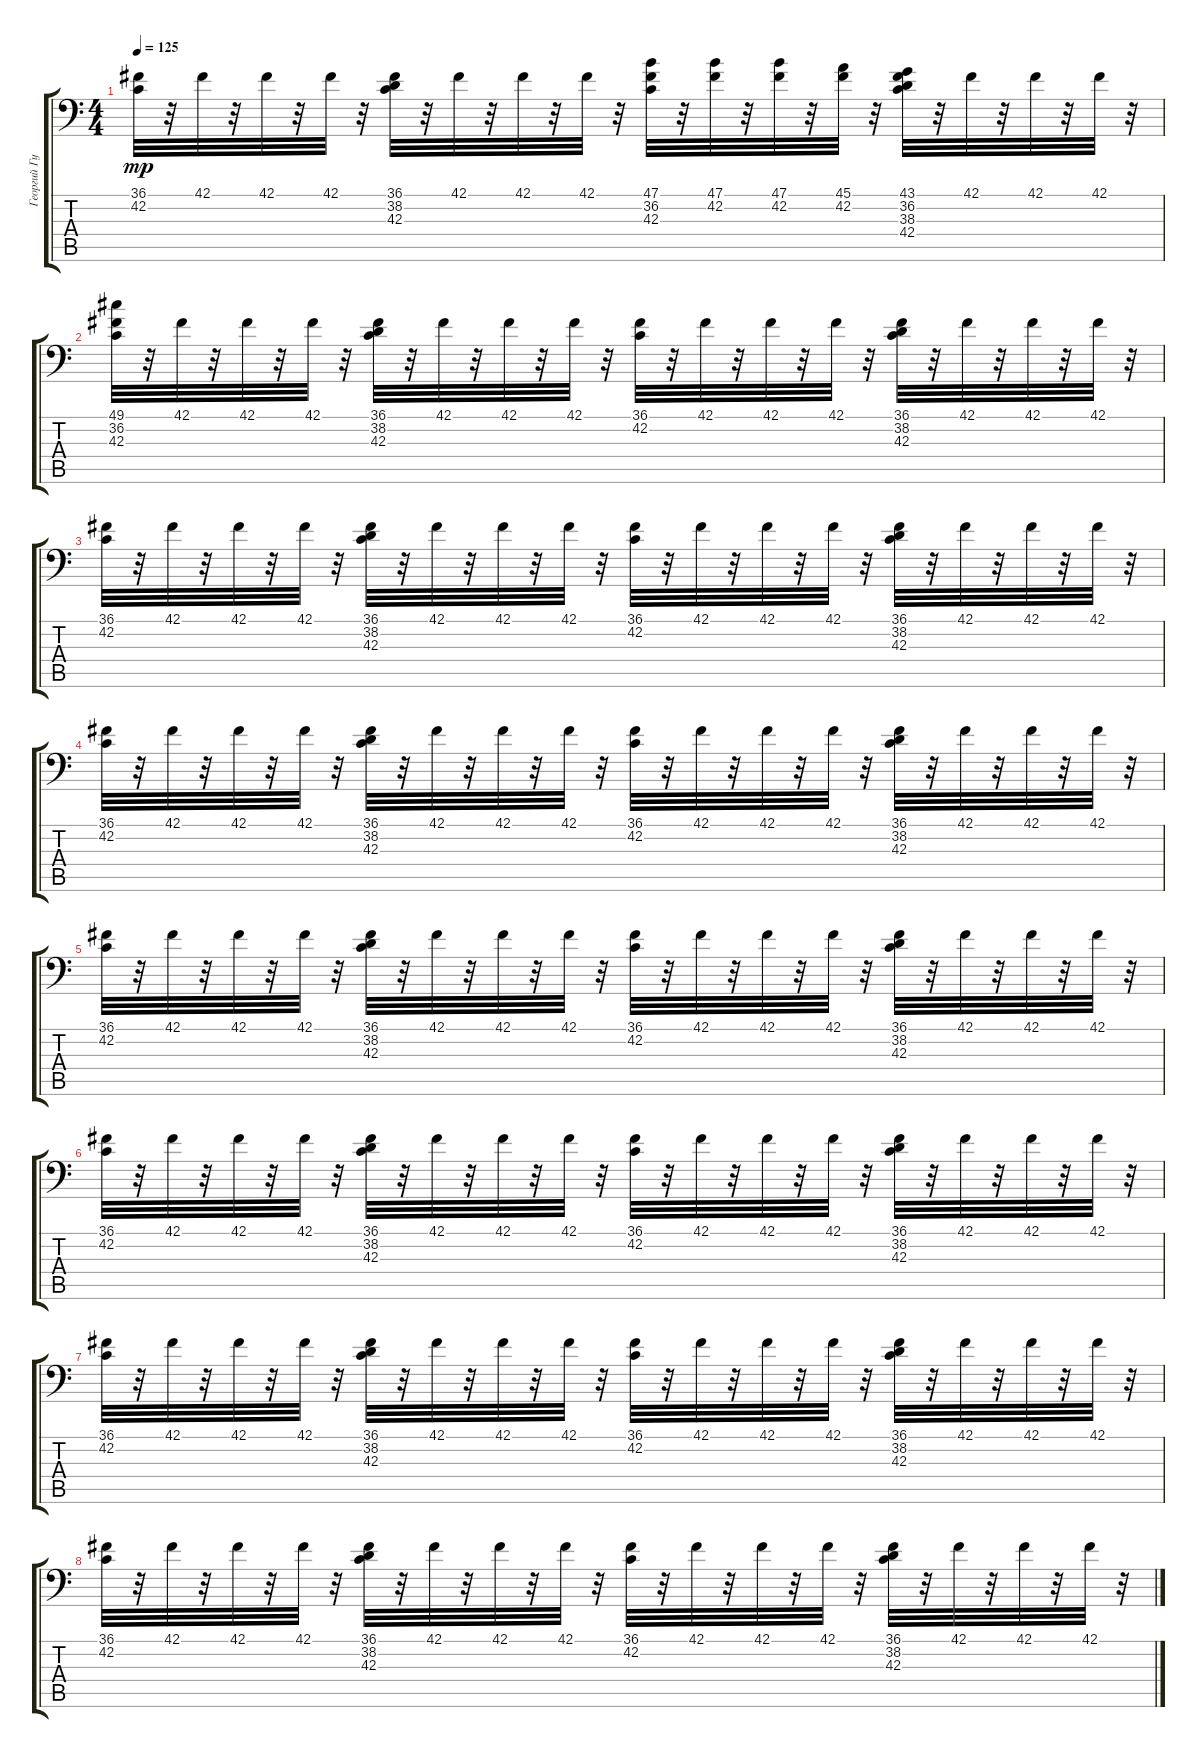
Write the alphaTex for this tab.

\track ("Георгий Гурьянов" "Георгий Гу") {instrument acousticgrandpiano}
\staff {score tabs}
\tuning (C-1 C-1 C-1 C-1 C-1 C-1) {hide}
\ts (4 4)
\tempo 125
\clef f4
\ks c
(36.1 42.2).32{dy mp} r.32 42.1.32 r.32 42.1.32 r.32 42.1.32 r.32 (36.1 38.2 42.3).32 r.32 42.1.32 r.32 42.1.32 r.32 42.1.32 r.32 (47.1 36.2 42.3).32 r.32 (47.1 42.2).32 r.32 (47.1 42.2).32 r.32 (45.1 42.2).32 r.32 (43.1 36.2 38.3 42.4).32 r.32 42.1.32 r.32 42.1.32 r.32 42.1.32 r.32 |
(49.1 36.2 42.3).32 r.32 42.1.32 r.32 42.1.32 r.32 42.1.32 r.32 (36.1 38.2 42.3).32 r.32 42.1.32 r.32 42.1.32 r.32 42.1.32 r.32 (36.1 42.2).32 r.32 42.1.32 r.32 42.1.32 r.32 42.1.32 r.32 (36.1 38.2 42.3).32 r.32 42.1.32 r.32 42.1.32 r.32 42.1.32 r.32 |
(36.1 42.2).32 r.32 42.1.32 r.32 42.1.32 r.32 42.1.32 r.32 (36.1 38.2 42.3).32 r.32 42.1.32 r.32 42.1.32 r.32 42.1.32 r.32 (36.1 42.2).32 r.32 42.1.32 r.32 42.1.32 r.32 42.1.32 r.32 (36.1 38.2 42.3).32 r.32 42.1.32 r.32 42.1.32 r.32 42.1.32 r.32 |
(36.1 42.2).32 r.32 42.1.32 r.32 42.1.32 r.32 42.1.32 r.32 (36.1 38.2 42.3).32 r.32 42.1.32 r.32 42.1.32 r.32 42.1.32 r.32 (36.1 42.2).32 r.32 42.1.32 r.32 42.1.32 r.32 42.1.32 r.32 (36.1 38.2 42.3).32 r.32 42.1.32 r.32 42.1.32 r.32 42.1.32 r.32 |
(36.1 42.2).32 r.32 42.1.32 r.32 42.1.32 r.32 42.1.32 r.32 (36.1 38.2 42.3).32 r.32 42.1.32 r.32 42.1.32 r.32 42.1.32 r.32 (36.1 42.2).32 r.32 42.1.32 r.32 42.1.32 r.32 42.1.32 r.32 (36.1 38.2 42.3).32 r.32 42.1.32 r.32 42.1.32 r.32 42.1.32 r.32 |
(36.1 42.2).32 r.32 42.1.32 r.32 42.1.32 r.32 42.1.32 r.32 (36.1 38.2 42.3).32 r.32 42.1.32 r.32 42.1.32 r.32 42.1.32 r.32 (36.1 42.2).32 r.32 42.1.32 r.32 42.1.32 r.32 42.1.32 r.32 (36.1 38.2 42.3).32 r.32 42.1.32 r.32 42.1.32 r.32 42.1.32 r.32 |
(36.1 42.2).32 r.32 42.1.32 r.32 42.1.32 r.32 42.1.32 r.32 (36.1 38.2 42.3).32 r.32 42.1.32 r.32 42.1.32 r.32 42.1.32 r.32 (36.1 42.2).32 r.32 42.1.32 r.32 42.1.32 r.32 42.1.32 r.32 (36.1 38.2 42.3).32 r.32 42.1.32 r.32 42.1.32 r.32 42.1.32 r.32 |
(36.1 42.2).32 r.32 42.1.32 r.32 42.1.32 r.32 42.1.32 r.32 (36.1 38.2 42.3).32 r.32 42.1.32 r.32 42.1.32 r.32 42.1.32 r.32 (36.1 42.2).32 r.32 42.1.32 r.32 42.1.32 r.32 42.1.32 r.32 (36.1 38.2 42.3).32 r.32 42.1.32 r.32 42.1.32 r.32 42.1.32 r.32
